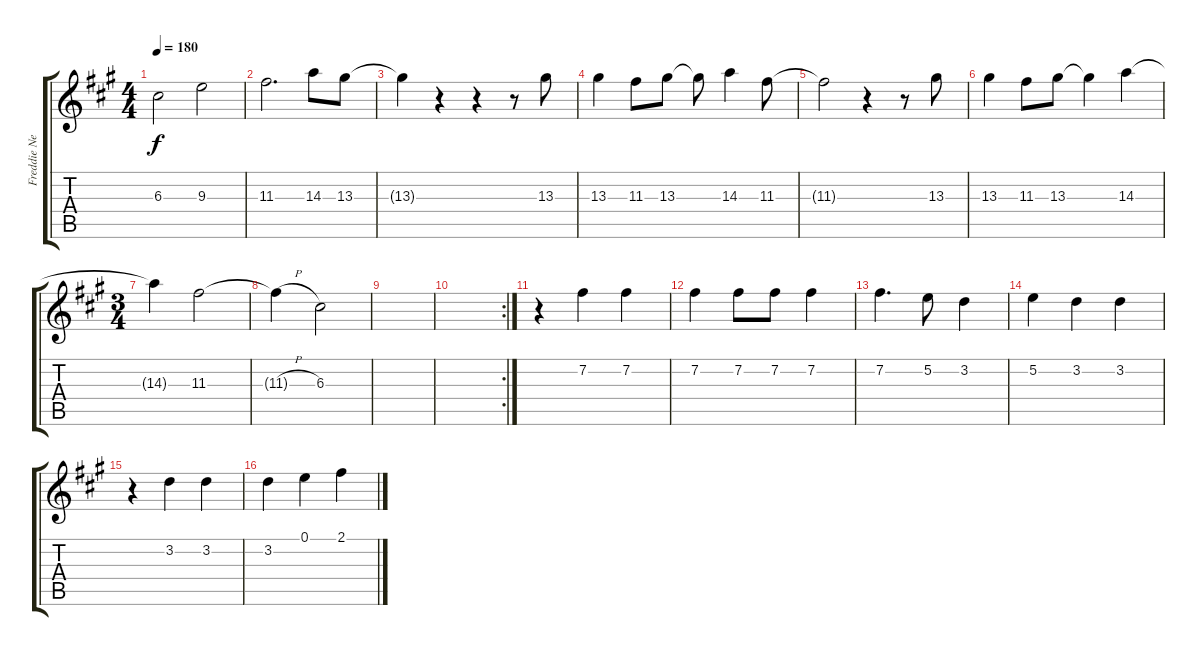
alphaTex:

\track ("Freddie Nelson" "Freddie Ne") {instrument overdrivenguitar}
\staff {score tabs}
\tuning (E4 B3 G3 D3 A2 E2) {hide}
\ts (4 4)
\tempo 180
\clef g2
\ks a
6.3.2{dy f} 9.3.2 |
11.3.2{d} 14.3.8 13.3.8 |
13.3{t}.4 r.4 r.4 r.8 13.3.8 |
13.3.4 11.3.8 13.3.8 13.3{t}.8 14.3.4 11.3.8 |
11.3{t}.2 r.4 r.8 13.3.8 |
13.3.4 11.3.8 13.3.8 13.3{t}.4 14.3.4 |
\ts (3 4)
14.3{t}.4 11.3.2 |
11.3{h t}.4 6.3.2 |
|
\rc 2
|
r.4 7.2.4 7.2.4 |
7.2.4 7.2.8 7.2.8 7.2.4 |
7.2.4{d} 5.2.8 3.2.4 |
5.2.4 3.2.4 3.2.4 |
r.4 3.2.4 3.2.4 |
3.2.4 0.1.4 2.1.4
